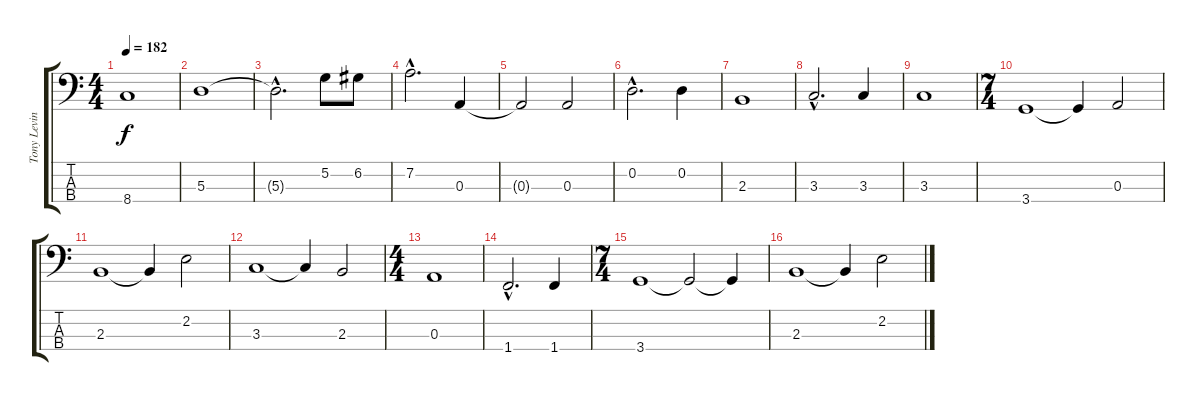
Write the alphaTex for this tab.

\track ("Tony Levin" "Tony Levin") {instrument fretlessbass}
\staff {score tabs}
\tuning (G2 D2 A1 E1) {hide}
\ts (4 4)
\tempo 182
\clef f4
\ks c
8.4{t}.1{dy f} |
5.3.1 |
5.3{hac t}.2{d} 5.2.8 6.2.8 |
7.2{hac}.2{d} 0.3.4 |
0.3{t}.2 0.3.2 |
0.2{hac}.2{d} 0.2.4 |
2.3.1 |
3.3{hac}.2{d} 3.3.4 |
3.3.1 |
\ts (7 4)
3.4.1 3.4{t}.4 0.3.2 |
2.3.1 2.3{t}.4 2.2.2 |
3.3.1 3.3{t}.4 2.3.2 |
\ts (4 4)
0.3.1 |
1.4{hac}.2{d} 1.4.4 |
\ts (7 4)
3.4.1 3.4{t}.2 3.4{t}.4 |
2.3.1 2.3{t}.4 2.2.2
